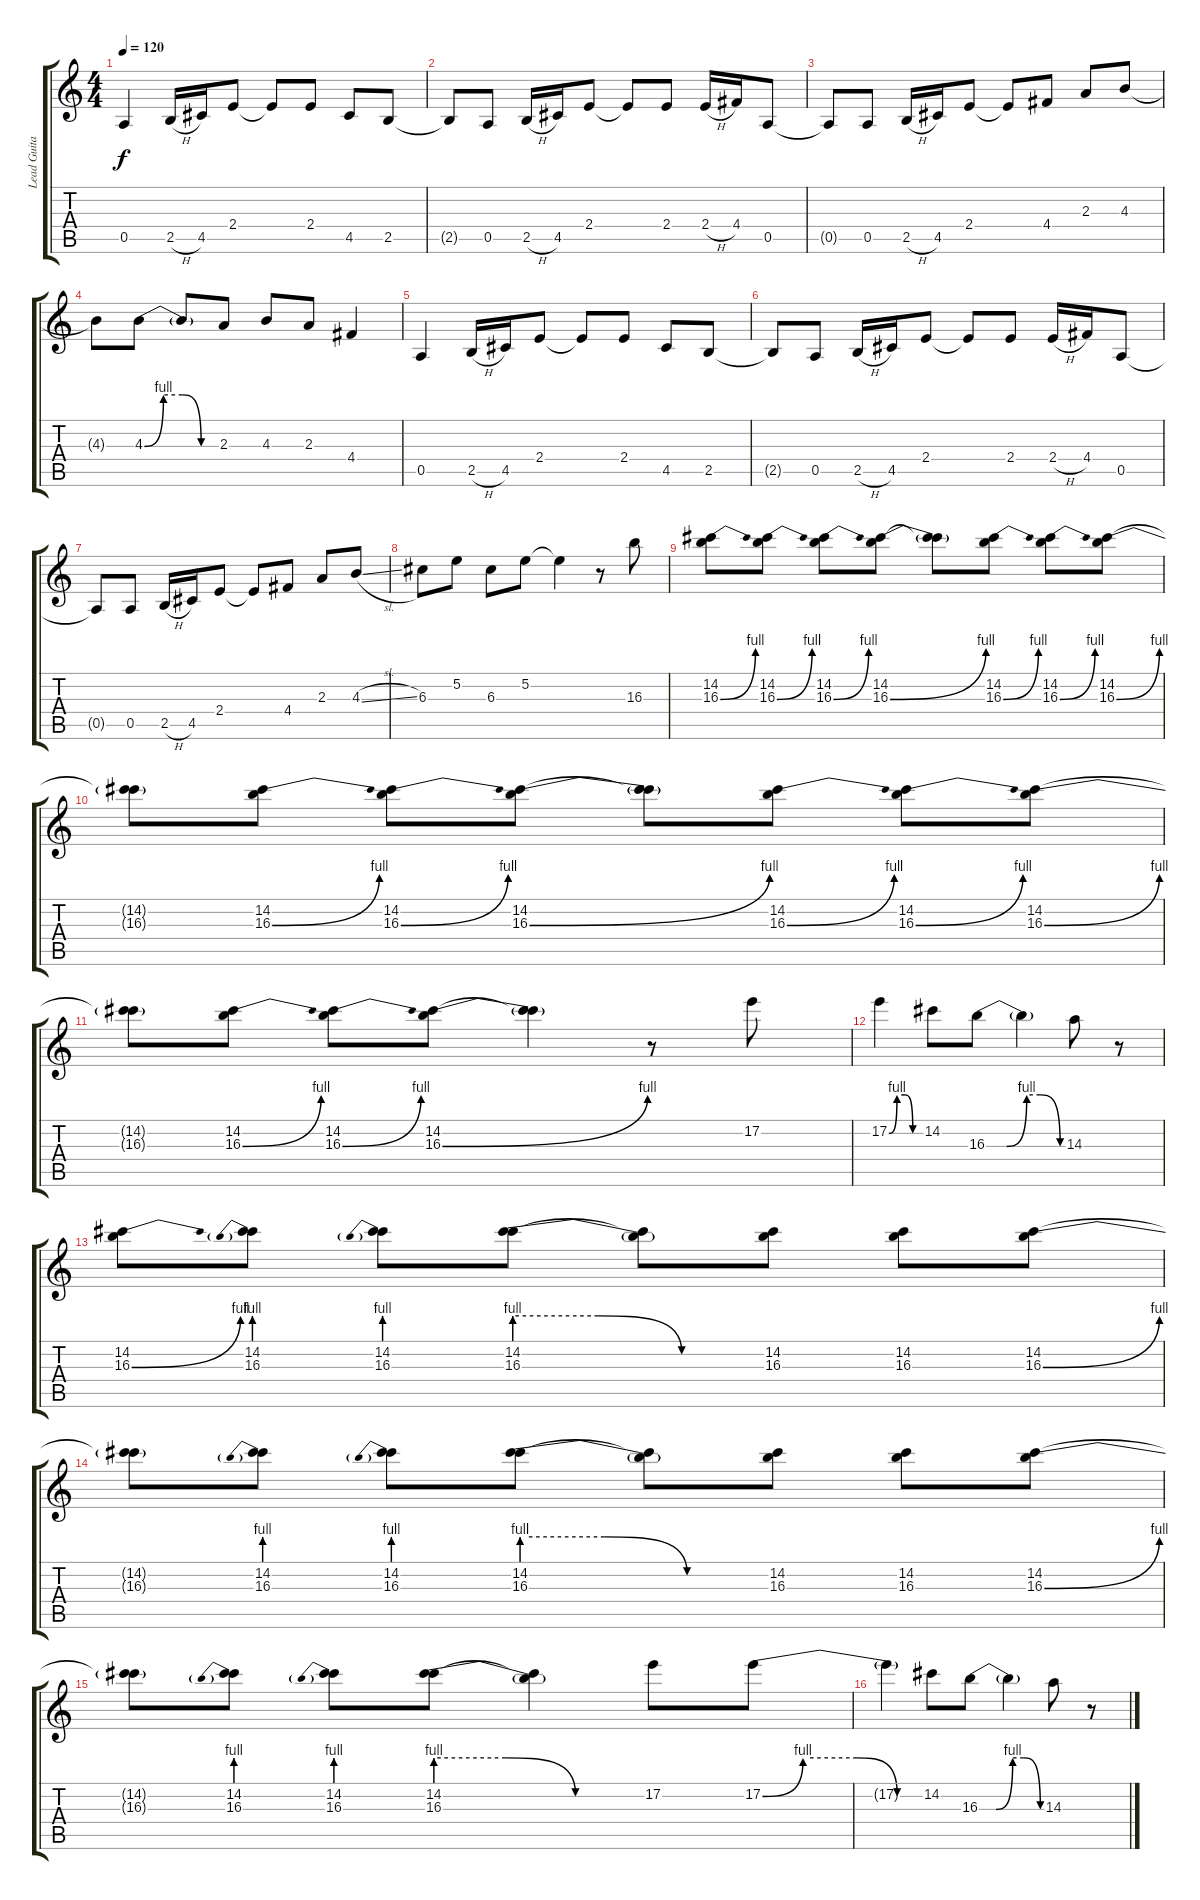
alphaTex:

\track ("Lead Guitar" "Lead Guita") {instrument overdrivenguitar}
\staff {score tabs}
\tuning (E4 B3 G3 D3 A2 E2) {hide}
\ts (4 4)
\tempo 120
\clef g2
\ks c
0.5.4{dy f} 2.5{h}.16 4.5.16 2.4.8 2.4{t}.8 2.4.8 4.5.8 2.5.8 |
2.5{t}.8 0.5.8 2.5{h}.16 4.5.16 2.4.8 2.4{t}.8 2.4.8 2.4{h}.16 4.4.16 0.5.8 |
0.5{t}.8 0.5.8 2.5{h}.16 4.5.16 2.4.8 2.4{t}.8 4.4.8 2.3.8 4.3.8 |
4.3{t}.8 4.3{be (custom 0 0 15 4 30 4 45 0 60 0)}.8 4.3{t}.8 2.3.8 4.3.8 2.3.8 4.4.4 |
0.5.4 2.5{h}.16 4.5.16 2.4.8 2.4{t}.8 2.4.8 4.5.8 2.5.8 |
2.5{t}.8 0.5.8 2.5{h}.16 4.5.16 2.4.8 2.4{t}.8 2.4.8 2.4{h}.16 4.4.16 0.5.8 |
0.5{t}.8 0.5.8 2.5{h}.16 4.5.16 2.4.8 2.4{t}.8 4.4.8 2.3.8 4.3{sl}.8 |
6.3.8 5.2.8 6.3.8 5.2.8 5.2{t}.4 r.8 16.3.8 |
(14.2 16.3{be (bend 0 0 60 4)}).8 (14.2 16.3{be (bend 0 0 60 4)}).8 (14.2 16.3{be (bend 0 0 60 4)}).8 (14.2 16.3{be (bend 0 0 60 4)}).8 (14.2{t} 16.3{t}).8 (14.2 16.3{be (bend 0 0 60 4)}).8 (14.2 16.3{be (bend 0 0 60 4)}).8 (14.2 16.3{be (bend 0 0 60 4)}).8 |
(14.2{t} 16.3{t}).8 (14.2 16.3{be (bend 0 0 60 4)}).8 (14.2 16.3{be (bend 0 0 60 4)}).8 (14.2 16.3{be (bend 0 0 60 4)}).8 (14.2{t} 16.3{t}).8 (14.2 16.3{be (bend 0 0 60 4)}).8 (14.2 16.3{be (bend 0 0 60 4)}).8 (14.2 16.3{be (bend 0 0 60 4)}).8 |
(14.2{t} 16.3{t}).8 (14.2 16.3{be (bend 0 0 60 4)}).8 (14.2 16.3{be (bend 0 0 60 4)}).8 (14.2 16.3{be (bend 0 0 60 4)}).8 (14.2{t} 16.3{t}).4 r.8 17.2.8 |
17.2{be (custom 0 0 15 4 30 4 45 0 60 0)}.4 14.2.8 16.3{be (custom 0 0 15 0 30 4 40 4 55 0 60 0)}.8 16.3{t}.4 14.3.8 r.8 |
(14.2 16.3{be (bend 0 0 60 4)}).8 (14.2 16.3{be (prebend 0 4 60 4)}).8 (14.2 16.3{be (prebend 0 4 60 4)}).8 (14.2 16.3{be (custom 0 4 20 4 40 0 60 0)}).8 (14.2{t} 16.3{t}).8 (14.2 16.3).8 (14.2 16.3).8 (14.2 16.3{be (bend 0 0 60 4)}).8 |
(14.2{t} 16.3{t}).8 (14.2 16.3{be (prebend 0 4 60 4)}).8 (14.2 16.3{be (prebend 0 4 60 4)}).8 (14.2 16.3{be (custom 0 4 20 4 40 0 60 0)}).8 (14.2{t} 16.3{t}).8 (14.2 16.3).8 (14.2 16.3).8 (14.2 16.3{be (bend 0 0 60 4)}).8 |
(14.2{t} 16.3{t}).8 (14.2 16.3{be (prebend 0 4 60 4)}).8 (14.2 16.3{be (prebend 0 4 60 4)}).8 (14.2 16.3{be (custom 0 4 20 4 40 0 60 0)}).8 (14.2{t} 16.3{t}).4 17.2.8 17.2{be (custom 0 0 15 4 35 4 50 0 60 0)}.8 |
17.2{t}.4 14.2.8 16.3{be (custom 0 0 15 0 30 4 40 4 55 0 60 0)}.8 16.3{t}.4 14.3.8 r.8
